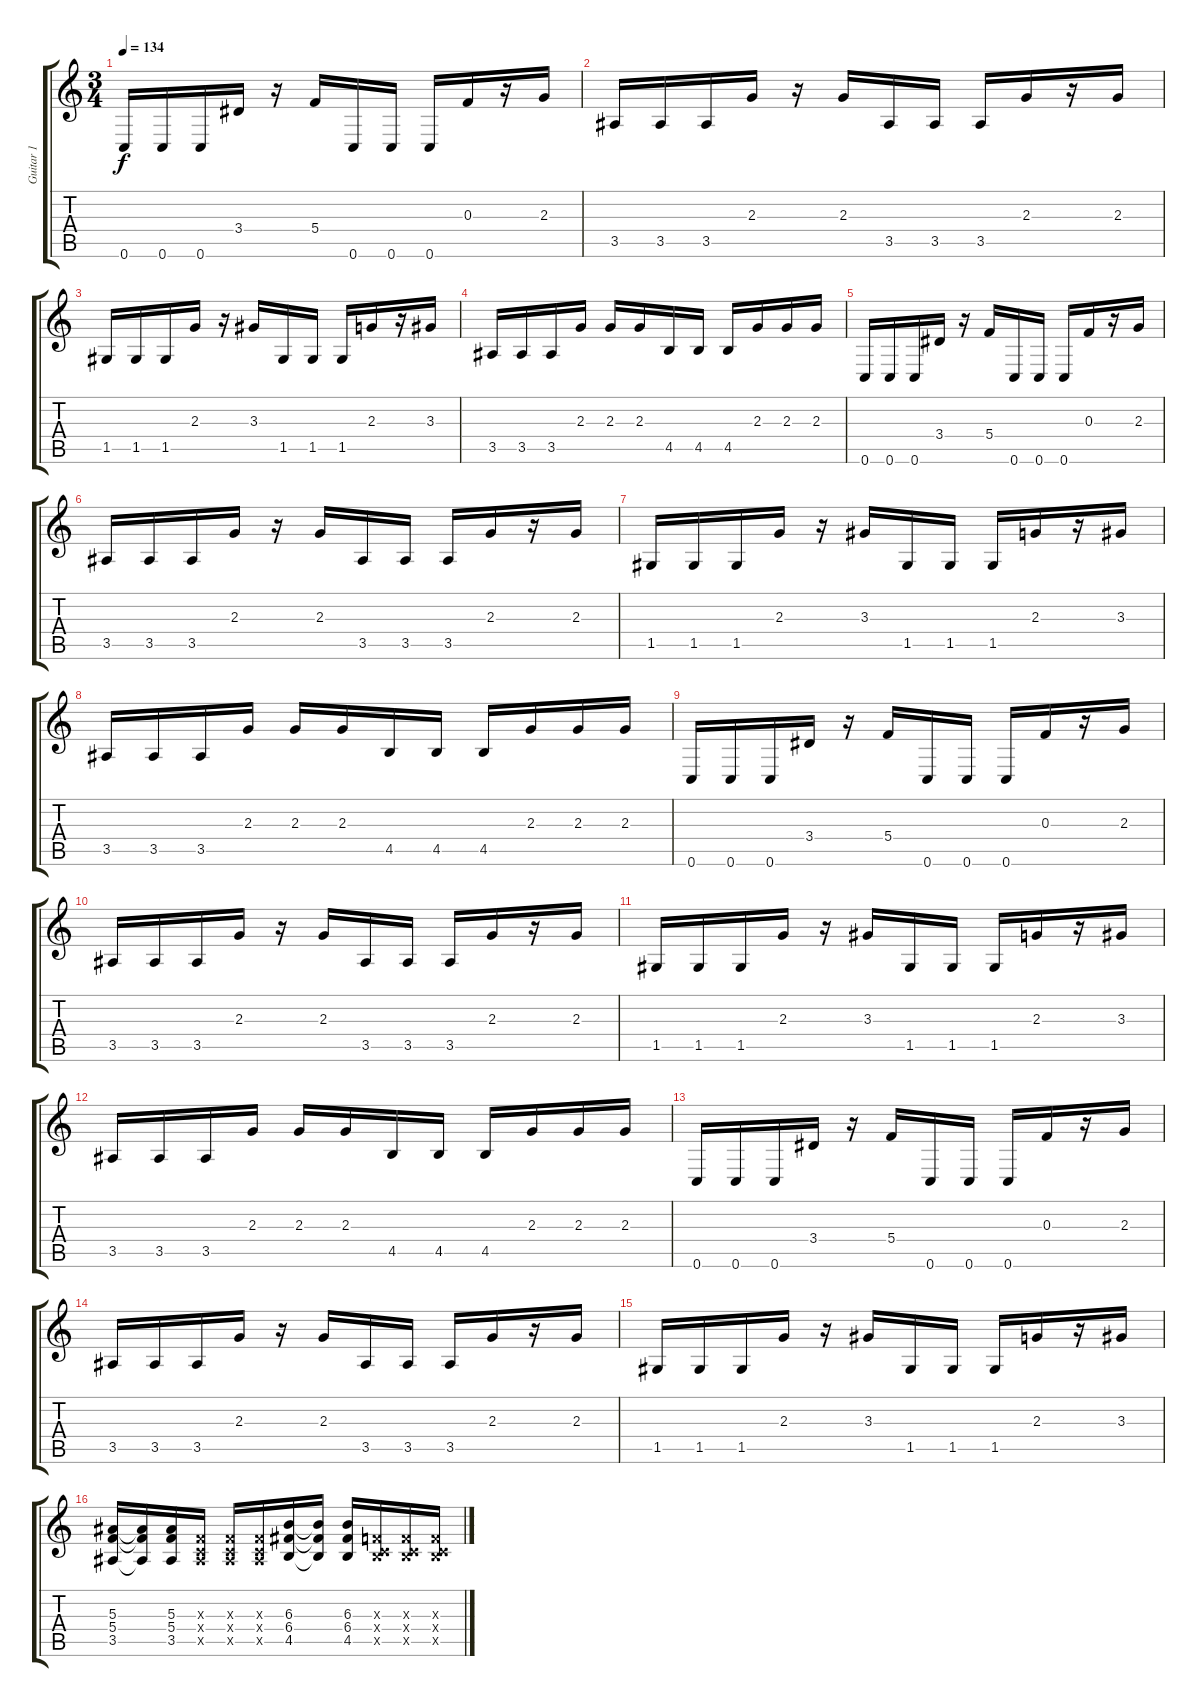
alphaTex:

\track ("Guitar 1" "Guitar 1") {instrument distortionguitar}
\staff {score tabs}
\tuning (D4 A3 F3 C3 G2 C2) {hide}
\ts (3 4)
\tempo 134
\clef g2
\ks c
0.6.16{dy f} 0.6.16 0.6.16 3.4.16 r.16 5.4.16 0.6.16 0.6.16 0.6.16 0.3.16 r.16 2.3.16 |
3.5.16 3.5.16 3.5.16 2.3.16 r.16 2.3.16 3.5.16 3.5.16 3.5.16 2.3.16 r.16 2.3.16 |
1.5.16 1.5.16 1.5.16 2.3.16 r.16 3.3.16 1.5.16 1.5.16 1.5.16 2.3.16 r.16 3.3.16 |
3.5.16 3.5.16 3.5.16 2.3.16 2.3.16 2.3.16 4.5.16 4.5.16 4.5.16 2.3.16 2.3.16 2.3.16 |
0.6.16 0.6.16 0.6.16 3.4.16 r.16 5.4.16 0.6.16 0.6.16 0.6.16 0.3.16 r.16 2.3.16 |
3.5.16 3.5.16 3.5.16 2.3.16 r.16 2.3.16 3.5.16 3.5.16 3.5.16 2.3.16 r.16 2.3.16 |
1.5.16 1.5.16 1.5.16 2.3.16 r.16 3.3.16 1.5.16 1.5.16 1.5.16 2.3.16 r.16 3.3.16 |
3.5.16 3.5.16 3.5.16 2.3.16 2.3.16 2.3.16 4.5.16 4.5.16 4.5.16 2.3.16 2.3.16 2.3.16 |
0.6.16 0.6.16 0.6.16 3.4.16 r.16 5.4.16 0.6.16 0.6.16 0.6.16 0.3.16 r.16 2.3.16 |
3.5.16 3.5.16 3.5.16 2.3.16 r.16 2.3.16 3.5.16 3.5.16 3.5.16 2.3.16 r.16 2.3.16 |
1.5.16 1.5.16 1.5.16 2.3.16 r.16 3.3.16 1.5.16 1.5.16 1.5.16 2.3.16 r.16 3.3.16 |
3.5.16 3.5.16 3.5.16 2.3.16 2.3.16 2.3.16 4.5.16 4.5.16 4.5.16 2.3.16 2.3.16 2.3.16 |
0.6.16 0.6.16 0.6.16 3.4.16 r.16 5.4.16 0.6.16 0.6.16 0.6.16 0.3.16 r.16 2.3.16 |
3.5.16 3.5.16 3.5.16 2.3.16 r.16 2.3.16 3.5.16 3.5.16 3.5.16 2.3.16 r.16 2.3.16 |
1.5.16 1.5.16 1.5.16 2.3.16 r.16 3.3.16 1.5.16 1.5.16 1.5.16 2.3.16 r.16 3.3.16 |
(5.3 5.4 3.5).16 (5.3{t} 5.4{t} 3.5{t}).16 (5.3 5.4 3.5).16 (0.3{x} 0.4{x} 3.5{x}).16 (0.3{x} 0.4{x} 3.5{x}).16 (0.3{x} 0.4{x} 3.5{x}).16 (6.3 6.4 4.5).16 (6.3{t} 6.4{t} 4.5{t}).16 (6.3 6.4 4.5).16 (0.3{x} 0.4{x} 4.5{x}).16 (0.3{x} 0.4{x} 4.5{x}).16 (0.3{x} 0.4{x} 4.5{x}).16
